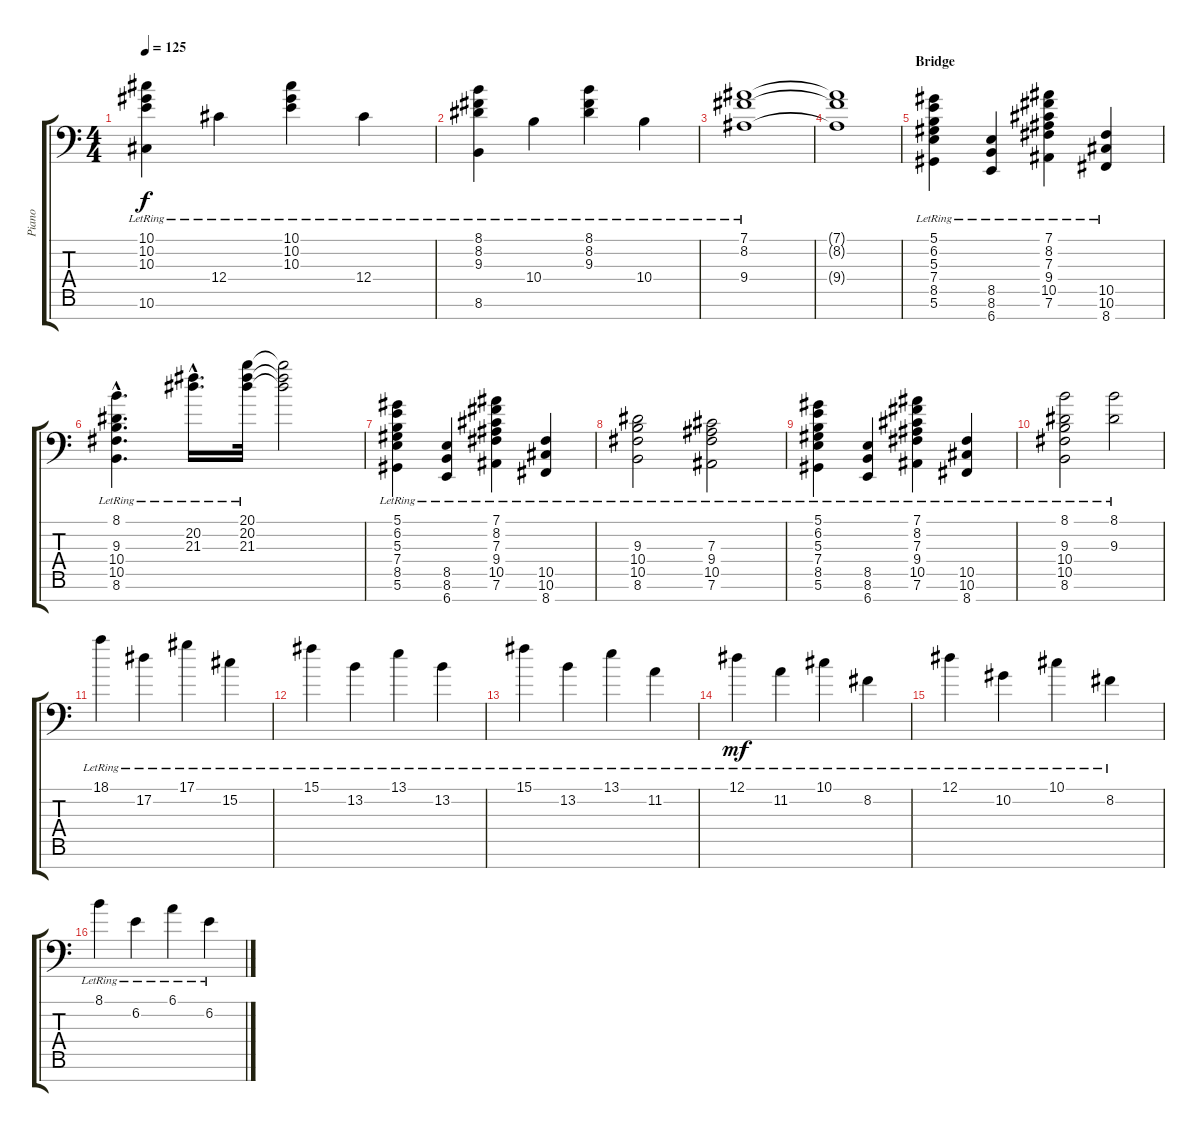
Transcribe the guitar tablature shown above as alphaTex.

\track ("Piano" "Piano") {instrument acousticgrandpiano}
\staff {score tabs}
\tuning (Eb4 Bb3 Gb3 Db3 Ab2 Eb2 Bb1) {hide}
\ts (4 4)
\tempo 125
\clef f4
\ks c
(10.1{lr} 10.2{lr} 10.3{lr} 10.6{lr}).4{dy f} 12.4{lr}.4 (10.1{lr} 10.2{lr} 10.3{lr}).4 12.4{lr}.4 |
(8.1{lr} 8.2{lr} 9.3{lr} 8.6{lr}).4 10.4{lr}.4 (8.1{lr} 8.2{lr} 9.3{lr}).4 10.4{lr}.4 |
(7.1{lr} 8.2{lr} 9.4{lr}).1 |
(7.1{t} 8.2{t} 9.4{t}).1 |
\section ("" "Bridge")
(5.1{lr} 6.2{lr} 5.3{lr} 7.4{lr} 8.5{lr} 5.6{lr}).4 (8.5{lr} 8.6{lr} 6.7{lr}).4 (7.1{lr} 8.2{lr} 7.3{lr} 9.4{lr} 10.5{lr} 7.6{lr}).4 (10.5{lr} 10.6{lr} 8.7{lr}).4 |
(8.1{hac lr} 9.3{hac lr} 10.4{hac lr} 10.5{hac lr} 8.6{hac lr}).4{d} (20.2{hac lr} 21.3{hac lr}).16{d} (20.1{lr} 20.2{lr} 21.3{lr}).32 (20.1{t} 20.2{t} 21.3{t}).2 |
(5.1{lr} 6.2{lr} 5.3{lr} 7.4{lr} 8.5{lr} 5.6{lr}).4 (8.5{lr} 8.6{lr} 6.7{lr}).4 (7.1{lr} 8.2{lr} 7.3{lr} 9.4{lr} 10.5{lr} 7.6{lr}).4 (10.5{lr} 10.6{lr} 8.7{lr}).4 |
(9.3{lr} 10.4{lr} 10.5{lr} 8.6{lr}).2 (7.3{lr} 9.4{lr} 10.5{lr} 7.6{lr}).2 |
(5.1{lr} 6.2{lr} 5.3{lr} 7.4{lr} 8.5{lr} 5.6{lr}).4 (8.5{lr} 8.6{lr} 6.7{lr}).4 (7.1{lr} 8.2{lr} 7.3{lr} 9.4{lr} 10.5{lr} 7.6{lr}).4 (10.5{lr} 10.6{lr} 8.7{lr}).4 |
(8.1{lr} 9.3{lr} 10.4{lr} 10.5{lr} 8.6{lr}).2 (8.1{lr} 9.3{lr}).2 |
18.1{lr}.4 17.2{lr}.4 17.1{lr}.4 15.2{lr}.4 |
15.1{lr}.4 13.2{lr}.4 13.1{lr}.4 13.2{lr}.4 |
15.1{lr}.4 13.2{lr}.4 13.1{lr}.4 11.2{lr}.4 |
12.1{lr}.4{dy mf} 11.2{lr}.4 10.1{lr}.4 8.2{lr}.4 |
12.1{lr}.4 10.2{lr}.4 10.1{lr}.4 8.2{lr}.4 |
8.1{lr}.4 6.2{lr}.4 6.1{lr}.4 6.2{lr}.4
